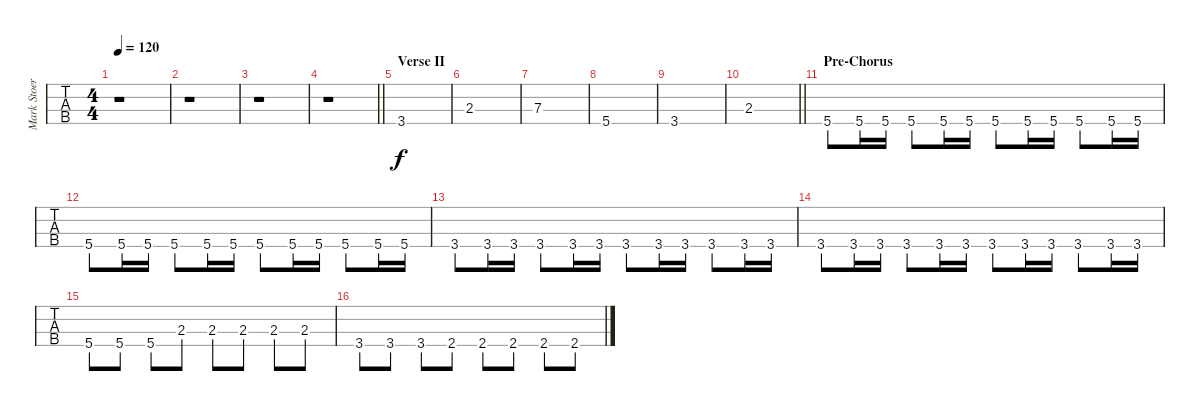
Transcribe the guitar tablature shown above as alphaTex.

\track ("Mark Stoermer's bass" "Mark Stoer") {instrument electricbasspick}
\staff {tabs}
\tuning (Gb2 Db2 Ab1 Eb1) {hide}
\ts (4 4)
\tempo 120
\clef f4
\ks c#
r.1{dy f} |
r.1 |
r.1 |
\barLineRight lightlight
r.1 |
\section ("" "Verse II")
3.4.1 |
2.3.1 |
7.3.1 |
5.4.1 |
3.4.1 |
\barLineRight lightlight
2.3.1 |
\section ("" "Pre-Chorus")
5.4.8 5.4.16 5.4.16 5.4.8 5.4.16 5.4.16 5.4.8 5.4.16 5.4.16 5.4.8 5.4.16 5.4.16 |
5.4.8 5.4.16 5.4.16 5.4.8 5.4.16 5.4.16 5.4.8 5.4.16 5.4.16 5.4.8 5.4.16 5.4.16 |
3.4.8 3.4.16 3.4.16 3.4.8 3.4.16 3.4.16 3.4.8 3.4.16 3.4.16 3.4.8 3.4.16 3.4.16 |
3.4.8 3.4.16 3.4.16 3.4.8 3.4.16 3.4.16 3.4.8 3.4.16 3.4.16 3.4.8 3.4.16 3.4.16 |
5.4.8 5.4.8 5.4.8 2.3.8 2.3.8 2.3.8 2.3.8 2.3.8 |
3.4.8 3.4.8 3.4.8 2.4.8 2.4.8 2.4.8 2.4.8 2.4.8
